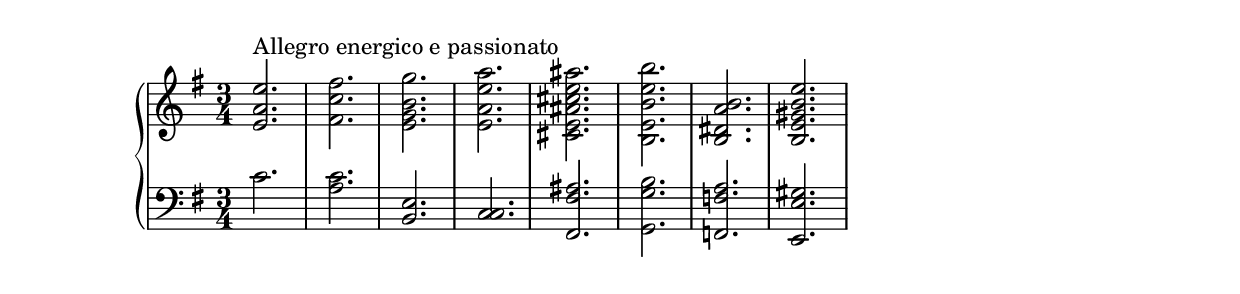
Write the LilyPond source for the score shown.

\new PianoStaff {
	<<
	\new Staff \relative c'{
	\time 3/4
	\key g \major
	<e a e'>2.^"Allegro energico e passionato"
	<fis c' fis >
	<e g b g'>
	<e a e' a >
	<cis e ais cis e ais >
	<b e b' e b'> 
	<b dis a' b > 
	<b e gis b e >
	}

	\new Staff \relative c' {
	\clef bass \key g \major
	c2.
	<a c>
	<e b>
	<c c>
	<fis, fis' ais>
	<g g' b>
	<f f' a>
	<e e' gis>
	}
	>>
}